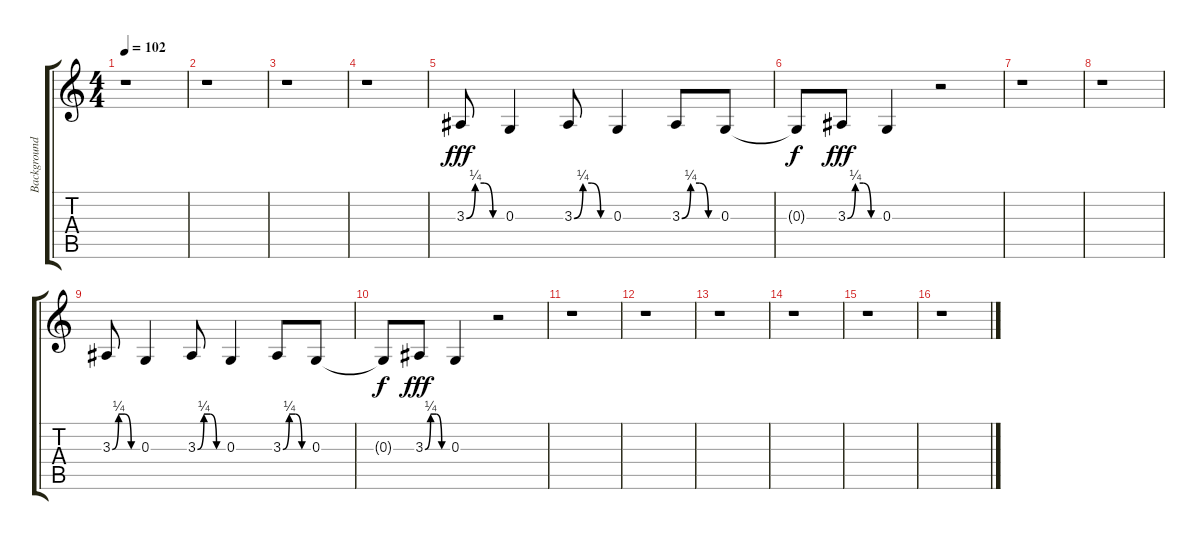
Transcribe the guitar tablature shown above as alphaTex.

\track ("Background FX" "Background") {instrument flute}
\staff {score tabs}
\tuning (E4 B3 G3 D3 A2 E2) {hide}
\ts (4 4)
\tempo 102
\clef g2
\ks c
r.1{dy fff} |
r.1 |
r.1 |
r.1 |
3.3{be (custom 0 0 15 1 30 1 45 0 60 0)}.8{volume 10 instrument lead5charang} 0.3.4 3.3{be (custom 0 0 15 1 30 1 45 0 60 0)}.8 0.3.4 3.3{be (custom 0 0 15 1 30 1 45 0 60 0)}.8 0.3.8 |
0.3{t}.8{dy f} 3.3{be (custom 0 0 15 1 30 1 45 0 60 0)}.8{dy fff} 0.3.4 r.2 |
r.1 |
r.1 |
3.3{be (custom 0 0 15 1 30 1 45 0 60 0)}.8{volume 10 instrument lead5charang} 0.3.4 3.3{be (custom 0 0 15 1 30 1 45 0 60 0)}.8 0.3.4 3.3{be (custom 0 0 15 1 30 1 45 0 60 0)}.8 0.3.8 |
0.3{t}.8{dy f} 3.3{be (custom 0 0 15 1 30 1 45 0 60 0)}.8{dy fff} 0.3.4 r.2 |
r.1 |
r.1 |
r.1 |
r.1 |
r.1 |
r.1
